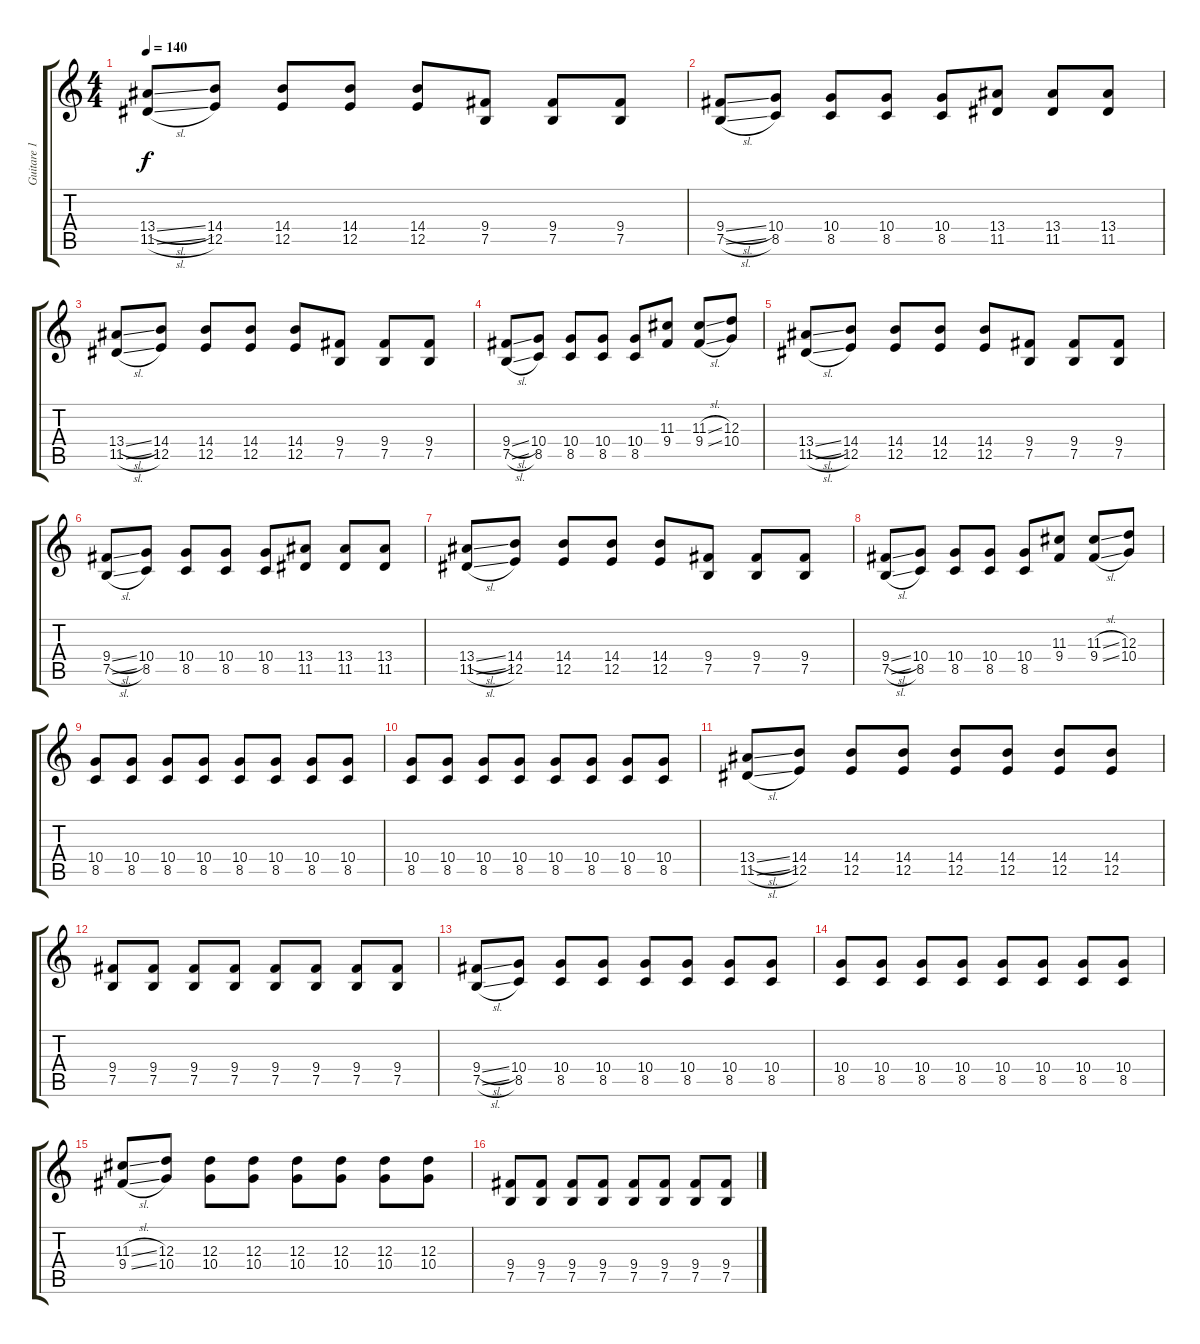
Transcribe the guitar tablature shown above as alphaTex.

\track ("Guitare 1" "Guitare 1") {instrument distortionguitar}
\staff {score tabs}
\tuning (B3 Gb3 D3 A2 E2 B1) {hide}
\ts (4 4)
\tempo 140
\clef g2
\ks c
(13.4{sl} 11.5{sl}).8{dy f} (14.4 12.5).8 (14.4 12.5).8 (14.4 12.5).8 (14.4 12.5).8 (9.4 7.5).8 (9.4 7.5).8 (9.4 7.5).8 |
(9.4{sl} 7.5{sl}).8 (10.4 8.5).8 (10.4 8.5).8 (10.4 8.5).8 (10.4 8.5).8 (13.4 11.5).8 (13.4 11.5).8 (13.4 11.5).8 |
(13.4{sl} 11.5{sl}).8 (14.4 12.5).8 (14.4 12.5).8 (14.4 12.5).8 (14.4 12.5).8 (9.4 7.5).8 (9.4 7.5).8 (9.4 7.5).8 |
(9.4{sl} 7.5{sl}).8 (10.4 8.5).8 (10.4 8.5).8 (10.4 8.5).8 (10.4 8.5).8 (11.3 9.4).8 (11.3{sl} 9.4{sl}).8 (12.3 10.4).8 |
(13.4{sl} 11.5{sl}).8 (14.4 12.5).8 (14.4 12.5).8 (14.4 12.5).8 (14.4 12.5).8 (9.4 7.5).8 (9.4 7.5).8 (9.4 7.5).8 |
(9.4{sl} 7.5{sl}).8 (10.4 8.5).8 (10.4 8.5).8 (10.4 8.5).8 (10.4 8.5).8 (13.4 11.5).8 (13.4 11.5).8 (13.4 11.5).8 |
(13.4{sl} 11.5{sl}).8 (14.4 12.5).8 (14.4 12.5).8 (14.4 12.5).8 (14.4 12.5).8 (9.4 7.5).8 (9.4 7.5).8 (9.4 7.5).8 |
(9.4{sl} 7.5{sl}).8 (10.4 8.5).8 (10.4 8.5).8 (10.4 8.5).8 (10.4 8.5).8 (11.3 9.4).8 (11.3{sl} 9.4{sl}).8 (12.3 10.4).8 |
(10.4 8.5).8 (10.4 8.5).8 (10.4 8.5).8 (10.4 8.5).8 (10.4 8.5).8 (10.4 8.5).8 (10.4 8.5).8 (10.4 8.5).8 |
(10.4 8.5).8 (10.4 8.5).8 (10.4 8.5).8 (10.4 8.5).8 (10.4 8.5).8 (10.4 8.5).8 (10.4 8.5).8 (10.4 8.5).8 |
(13.4{sl} 11.5{sl}).8 (14.4 12.5).8 (14.4 12.5).8 (14.4 12.5).8 (14.4 12.5).8 (14.4 12.5).8 (14.4 12.5).8 (14.4 12.5).8 |
(9.4 7.5).8 (9.4 7.5).8 (9.4 7.5).8 (9.4 7.5).8 (9.4 7.5).8 (9.4 7.5).8 (9.4 7.5).8 (9.4 7.5).8 |
(9.4{sl} 7.5{sl}).8 (10.4 8.5).8 (10.4 8.5).8 (10.4 8.5).8 (10.4 8.5).8 (10.4 8.5).8 (10.4 8.5).8 (10.4 8.5).8 |
(10.4 8.5).8 (10.4 8.5).8 (10.4 8.5).8 (10.4 8.5).8 (10.4 8.5).8 (10.4 8.5).8 (10.4 8.5).8 (10.4 8.5).8 |
(11.3{sl} 9.4{sl}).8 (12.3 10.4).8 (12.3 10.4).8 (12.3 10.4).8 (12.3 10.4).8 (12.3 10.4).8 (12.3 10.4).8 (12.3 10.4).8 |
(9.4 7.5).8 (9.4 7.5).8 (9.4 7.5).8 (9.4 7.5).8 (9.4 7.5).8 (9.4 7.5).8 (9.4 7.5).8 (9.4 7.5).8
